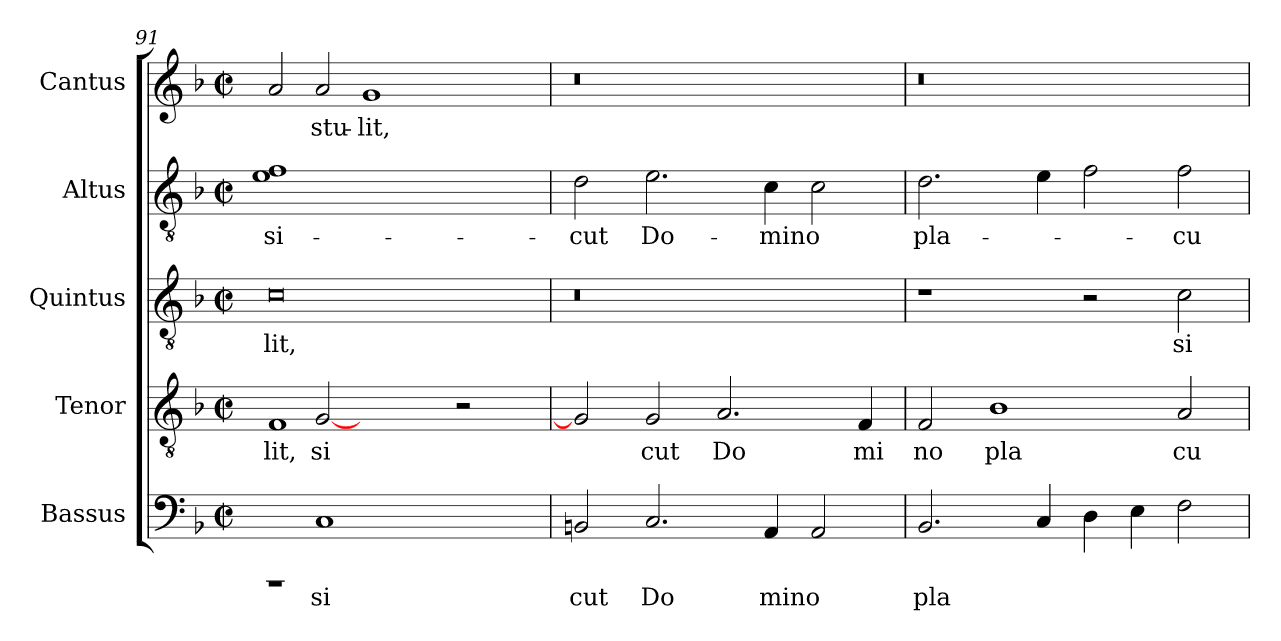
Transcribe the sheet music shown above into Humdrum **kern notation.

**kern	**text	**kern	**text	**kern	**text	**kern	**text	**kern	**text
*part5	*part5	*part4	*part4	*part3	*part3	*part2	*part2	*part1	*part1
*staff5	*staff5	*staff4	*staff4	*staff3	*staff3	*staff2	*staff2	*staff1	*staff1
*I"Bassus	*	*I"Tenor	*	*I"Quintus	*	*I"Altus	*	*I"Cantus	*
!!LO:PB:g=z
*clefF4	*	*clefGv2	*	*clefGv2	*	*clefGv2	*	*clefG2	*
*k[b-]	*	*k[b-]	*	*k[b-]	*	*k[b-]	*	*k[b-]	*
*F:	*	*F:	*	*F:	*	*F:	*	*F:	*
*M2/2	*	*M2/2	*	*M2/2	*	*M2/2	*	*M2/2	*
*met(c|)	*	*met(c|)	*	*met(c|)	*	*met(c|)	*	*met(c|)	*
=91	=91	=91	=91	=91	=91	=91	=91	=91	=91
!LO:N:vis=1	!	!LO:N:vis=1	!LO:LY:b:cj	!LO:N:vis=0	!LO:LY:b:cj	!LO:N:vis=1	!LO:LY:b:cj	!LO:N:vis=2	!
4rEEE	.	4F	lit,	4c	-lit,	4f 4e	si-	4a/	.
!LO:N:vis=1	!LO:LY:b:cj	!LO:N:vis=2	!LO:LY:b:cj	!	!	!	!	!LO:N:vis=2	!LO:LY:b:cj
4C	si	[<4G/	si	1ryy	.	1ryy	.	4a/	-stu-
!	!	!	!	!	!	!	!	!LO:N:vis=1	!LO:LY:b:cj
1ryy	.	2ryy	.	.	.	.	.	4g	-lit,
.	.	.	.	.	.	.	.	2.ryy	.
.	.	2r	.	.	.	.	.	.	.
.	.	.	.	4ryy	.	4ryy	.	.	.
=92	=92	=92	=92	=92	=92	=92	=92	=92	=92
!	!LO:LY:b:cj	!	!	!	!	!	!LO:LY:b:cj	!	!
2BBn/	cut	2G/]	.	0r	.	2d\	-cut	0r	.
!	!LO:LY:b:cj	!	!LO:LY:b:cj	!	!	!	!LO:LY:b:cj	!	!
2.C/	Do	2G/	cut	.	.	2.e\	Do-	.	.
!	!	!	!LO:LY:b:cj	!	!	!	!	!	!
.	.	2.A/	Do	.	.	.	.	.	.
!	!LO:LY:b:cj	!	!	!	!	!	!LO:LY:b:cj	!	!
4AA/	mino	.	.	.	.	4c\	-mino	.	.
2AA/	.	.	.	.	.	2c\	.	.	.
!	!	!	!LO:LY:b:cj	!	!	!	!	!	!
.	.	4F/	mi	.	.	.	.	.	.
=93	=93	=93	=93	=93	=93	=93	=93	=93	=93
!	!LO:LY:b	!	!LO:LY:b:cj	!	!	!	!LO:LY:b	!	!
2.BB-/	pla	2F/	no	1r	.	2.d\	pla-	0r	.
!	!	!	!LO:LY:b:cj	!	!	!	!	!	!
.	.	1B-	pla	.	.	.	.	.	.
4C/	.	.	.	.	.	4e\	.	.	.
4D\	.	.	.	2r	.	2f\	.	.	.
4E\	.	.	.	.	.	.	.	.	.
!	!	!	!LO:LY:b:cj	!	!LO:LY:b:cj	!	!LO:LY:b:cj	!	!
2F\	.	2A/	cu	2c\	si	2f\	-cu-	.	.
=	=	=	=	=	=	=	=	=	=
*-	*-	*-	*-	*-	*-	*-	*-	*-	*-
